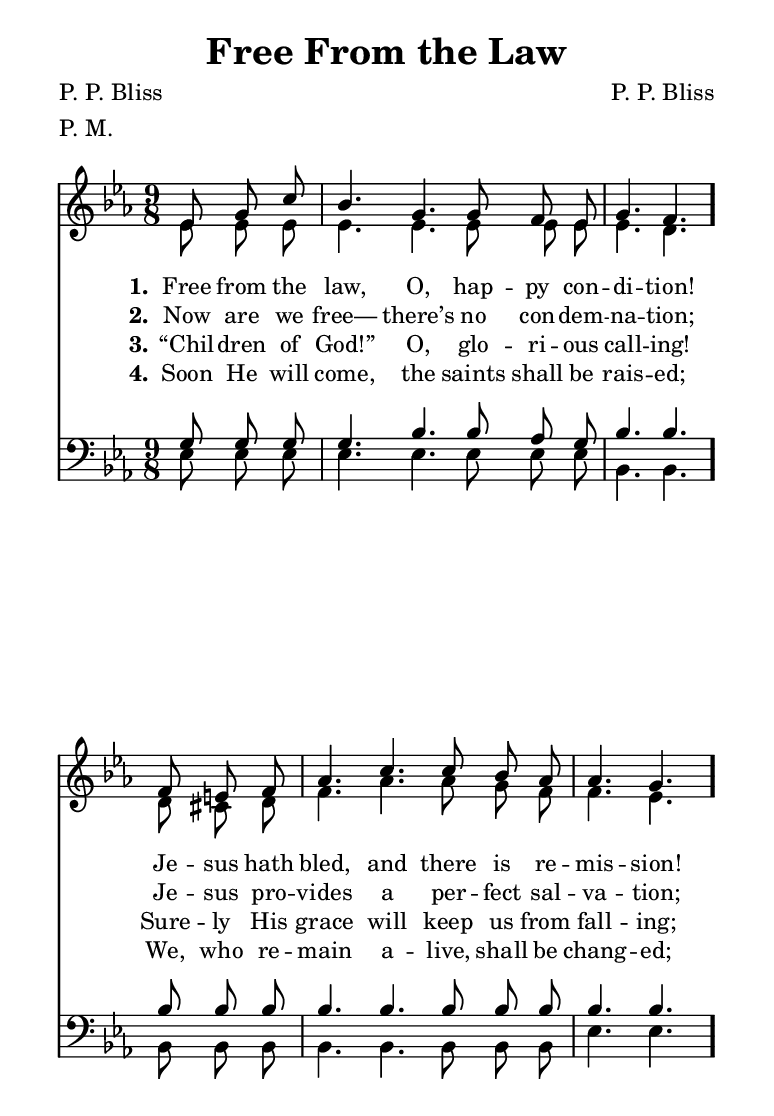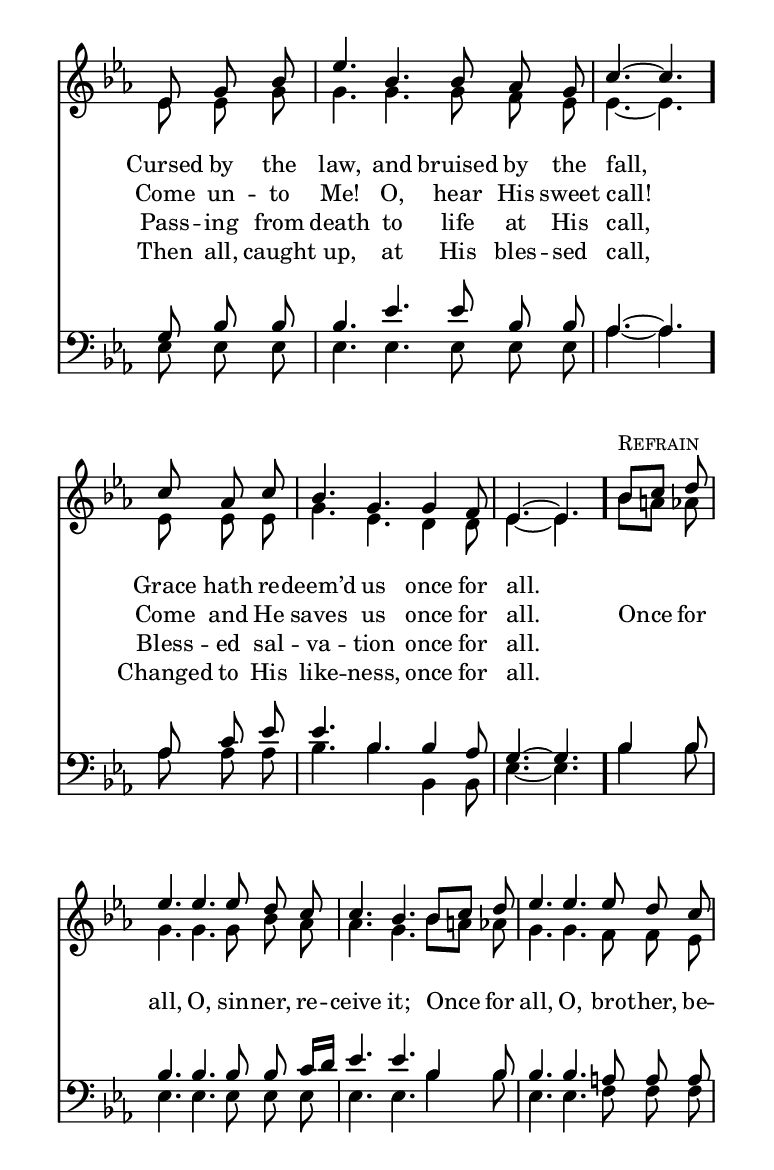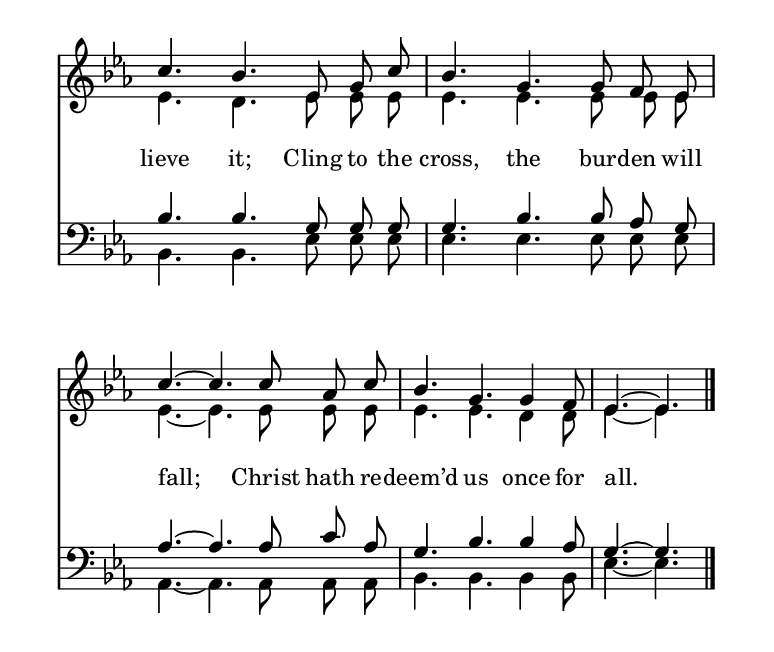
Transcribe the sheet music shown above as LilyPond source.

\include "common/global.ily"
\paper {
  \include "common/paper.ily"
  ragged-last-bottom = ##t
  systems-per-page = #(cond (is-eogsized 5) (#t #f))
  system-count = #(cond (is-eogsized 6) (#t #f))
}

\header{
  hymnnumber = "84"
  title = "Free From the Law"
  tunename = "Once For All"
  meter = "P. M."
  poet = "P. P. Bliss"
  composer = "P. P. Bliss"
  %copyright = ""
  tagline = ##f
}

% for fermata in MIDI
ta = { \tempo 4=80 }
tb = { \tempo 4=40 }

patternAA = { c8 c8 c8 | c4. c4. c8 c8 c8      | c4. c4. }
patternAB = { c8 c8 c8 | c4. c4. c4    c8      | c4. c4. }
patternAC = { c4    c8 | c4. c4. c8 c8 c16 c16 | c4. c4. }
patternAD = { c4    c8 | c4. c4. c8 c8 c8      | c4. c4. }

global = {
  \include "common/overrides.ily"
  \override Staff.TimeSignature.style = #'()
  \time 9/8
  \override Score.MetronomeMark.transparent = ##t % hide all fermata changes too
  \ta
  \key ees \major
  \partial 4.
  \autoBeamOff
}

notesSoprano = {
\global
\relative c' {

  \changePitch \patternAA { ees g c | bes g g f ees | g f }
  \changePitch \patternAA { f e f | aes c c bes aes | aes g }
  \changePitch \patternAA { ees g bes | ees bes bes aes g | c ~ c }
  \changePitch \patternAB { c aes c | bes g g f | ees ~ ees }

  << s^\markup { \small \caps "Refrain" }
  \changePitch \patternAA { bes'[ c] d | ees ees ees d c | c bes } >>
  \changePitch \patternAA { bes[ c] d | ees ees ees d c | c bes }
  \changePitch \patternAA { ees, g c | bes g g f ees | c' ~ c }
  \changePitch \patternAB { c aes c | bes g g f | ees ~ ees }

  \bar "|."

}
}

notesAlto = {
\global
\relative e' {

  \changePitch \patternAA { ees ees ees | ees ees ees ees ees | ees d }
  \changePitch \patternAA { d cis d | f aes aes g f | f ees }
  \changePitch \patternAA { ees ees g | g g g f ees | ees ~ ees }
  \changePitch \patternAB { ees ees ees | g ees d d | ees ~ ees }

  \changePitch \patternAA { bes'[ a] aes | g g g bes aes | aes g }
  \changePitch \patternAA { bes[ a] aes | g g f f ees | ees d }
  \changePitch \patternAA { ees ees ees | ees ees ees ees ees | ees ~ ees }
  \changePitch \patternAB { ees ees ees | ees ees d d | ees ~ ees }

}
}

notesTenor = {
\global
\relative a {

  \changePitch \patternAA { g g g | g bes bes aes g | bes bes }
  \changePitch \patternAA { bes bes bes | bes bes bes bes bes | bes bes }
  \changePitch \patternAA { g bes bes | bes ees ees bes bes | aes ~ aes }
  \changePitch \patternAB { aes c ees | ees bes bes aes | g ~ g }

  \changePitch \patternAC { bes bes | bes bes bes bes c[ d] | ees ees }
  \changePitch \patternAD { bes bes | bes bes a a a | bes bes }
  \changePitch \patternAA { g g g | g bes bes aes g | aes ~ aes }
  \changePitch \patternAB { aes c aes | g bes bes aes | g ~ g }

}
}

notesBass = {
\global
\relative f {

  \changePitch \patternAA { ees ees ees | ees ees ees ees ees | bes bes }
  \changePitch \patternAA { bes bes bes | bes bes bes bes bes | ees ees }
  \changePitch \patternAA { ees ees ees | ees ees ees ees ees | aes ~ aes }
  \changePitch \patternAB { aes aes aes | bes bes bes, bes | ees ~ ees }

  \changePitch \patternAD { bes' bes | ees, ees ees ees ees | ees ees }
  \changePitch \patternAD { bes' bes | ees, ees f f f | bes, bes }
  \changePitch \patternAA { ees ees ees | ees ees ees ees ees | aes, ~ aes }
  \changePitch \patternAB { aes aes aes | bes bes bes bes | ees ~ ees }

}
}

Refrain = \lyricmode {

Once for all, O, sin -- ner, re -- ceive it;
Once for all, O, bro -- ther, be -- lieve it;
Cling to the cross, the bur -- den will fall;
Christ hath re -- deem’d us once for all.

}

wordsA = \lyricmode {
\set stanza = "1."

Free from the law, O, hap -- py con -- di -- tion! \bar "."
Je -- sus hath bled, and there is re -- mis -- sion! \bar "."
Cursed by the law, and bruised by the fall, \bar "."
Grace hath re -- deem’d us once for all. \bar "."

}

wordsB = \lyricmode {
\set stanza = "2."

Now are we free— there’s no con -- dem -- na -- tion;
Je -- sus pro -- vides a per -- fect  sal -- va -- tion;
Come un -- to Me! O, hear His sweet call!
Come and He saves us once for all.

\Refrain

}

wordsC = \lyricmode {
\set stanza = "3."

“Chil -- dren of God!” O, glo -- ri -- ous call -- ing!
Sure -- ly His grace will keep us from fall -- ing;
Pass -- ing from death to life at His call,
Bless -- ed sal -- va -- tion once for all.

}

wordsD = \lyricmode {
\set stanza = "4."

Soon He will come, the saints shall be rais -- ed;
We, who re -- main a -- live, shall be chang -- ed;
Then all, caught up, at His bles -- sed call,
Changed to His like -- ness, once for all.

}

\score {
  \context ChoirStaff <<
    \context Staff = upper <<
      \set ChoirStaff.systemStartDelimiter = #'SystemStartBar
      \context Voice  = sopranos { \voiceOne << \notesSoprano >> }
      \context Voice  = altos { \voiceTwo << \notesAlto >> }
      \context Lyrics = one   \lyricsto sopranos \wordsA
      \context Lyrics = two   \lyricsto sopranos \wordsB
      \context Lyrics = three \lyricsto sopranos \wordsC
      \context Lyrics = four  \lyricsto sopranos \wordsD
    >>
    \context Staff = men <<
      \clef bass
      \context Voice  = tenors { \voiceOne << \notesTenor >> }
      \context Voice  = basses { \voiceTwo << \notesBass >> }
    >>
  >>
  \layout {
    \include "common/layout.ily"
  }
  \midi{
    \include "common/midi.ily"
  }
}

\version "2.18.0"  % necessary for upgrading to future LilyPond versions.

% vi:set et ts=2 sw=2 ai nocindent syntax=lilypond:
